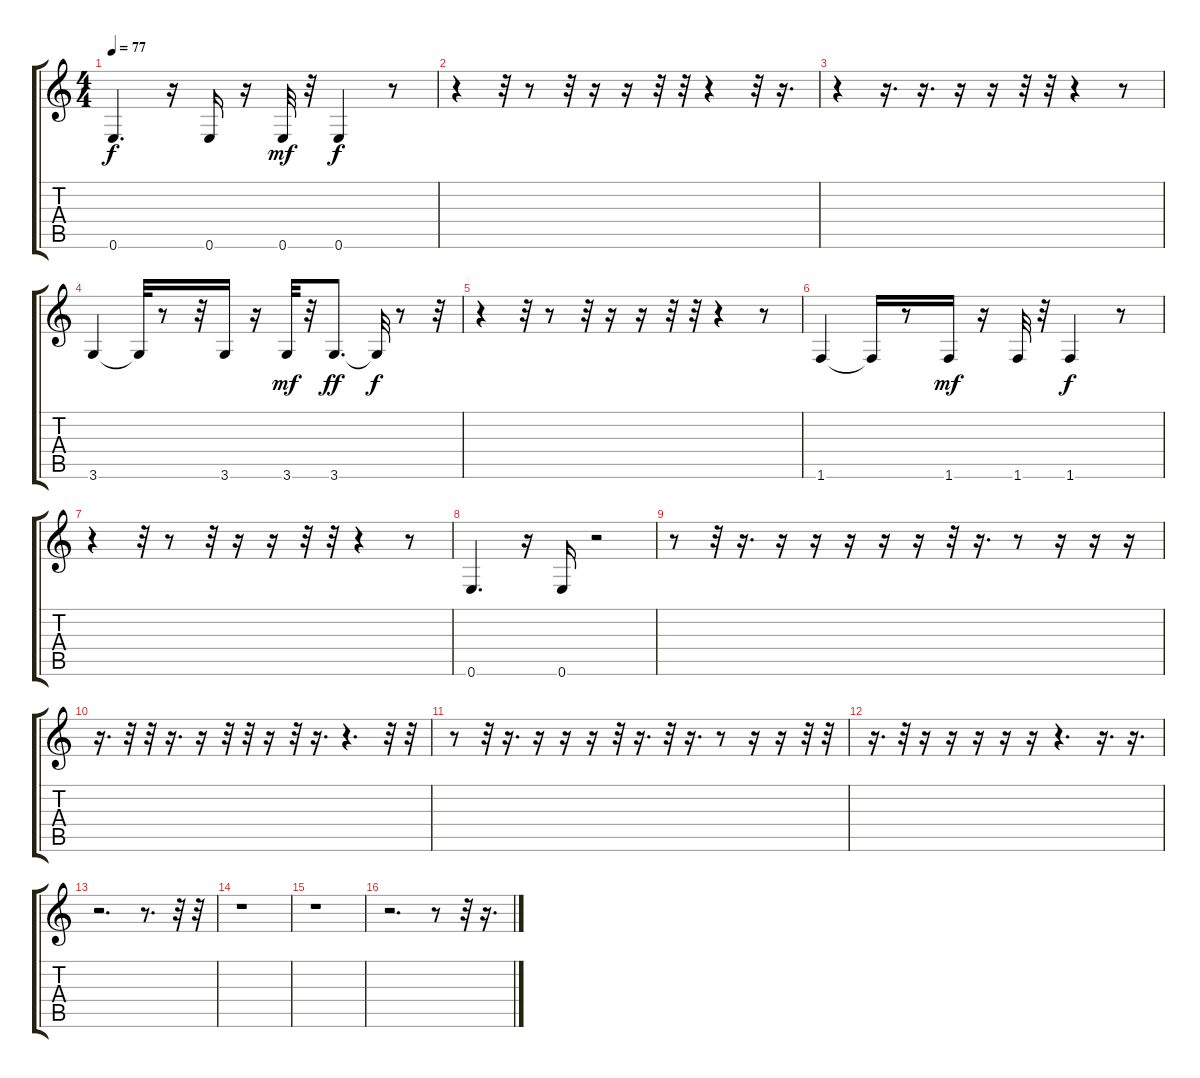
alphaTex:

\track "" {instrument slapbass1}
\staff {score tabs}
\tuning (E4 B3 G3 D3 A2 E2) {hide}
\ts (4 4)
\tempo 77
\clef g2
\ks c
0.6.4{d dy f} r.16 0.6.16 r.16 0.6.32{dy mf} r.32 0.6.4{dy f} r.8 |
r.4 r.32 r.8 r.32 r.16 r.16 r.32 r.32 r.4 r.32 r.16{d} |
r.4 r.16{d} r.16{d} r.16 r.16 r.32 r.32 r.4 r.8 |
3.6.4 3.6{t}.32 r.8 r.32 3.6.16 r.16 3.6.32{dy mf} r.32 3.6.8{d dy ff} 3.6{t}.32{dy f} r.8 r.32 |
r.4 r.32 r.8 r.32 r.16 r.16 r.32 r.32 r.4 r.8 |
1.6.4 1.6{t}.16 r.8 1.6.16{dy mf} r.16 1.6.32 r.32 1.6.4{dy f} r.8 |
r.4 r.32 r.8 r.32 r.16 r.16 r.32 r.32 r.4 r.8 |
0.6.4{d} r.16 0.6.16 r.2 |
r.8 r.32 r.16{d} r.16 r.16 r.16 r.16 r.16 r.32 r.16{d} r.8 r.16 r.16 r.16 |
r.16{d} r.32 r.32 r.16{d} r.16 r.32 r.32 r.16 r.32 r.16{d} r.4{d} r.32 r.32 |
r.8 r.32 r.16{d} r.16 r.16 r.16 r.32 r.16{d} r.32 r.16{d} r.8 r.16 r.16 r.32 r.32 |
r.16{d} r.32 r.16 r.16 r.16 r.16 r.16 r.4{d} r.16{d} r.16{d} |
r.2{d} r.8{d} r.32 r.32 |
r.1 |
r.1 |
r.2{d} r.8 r.32 r.16{d}
